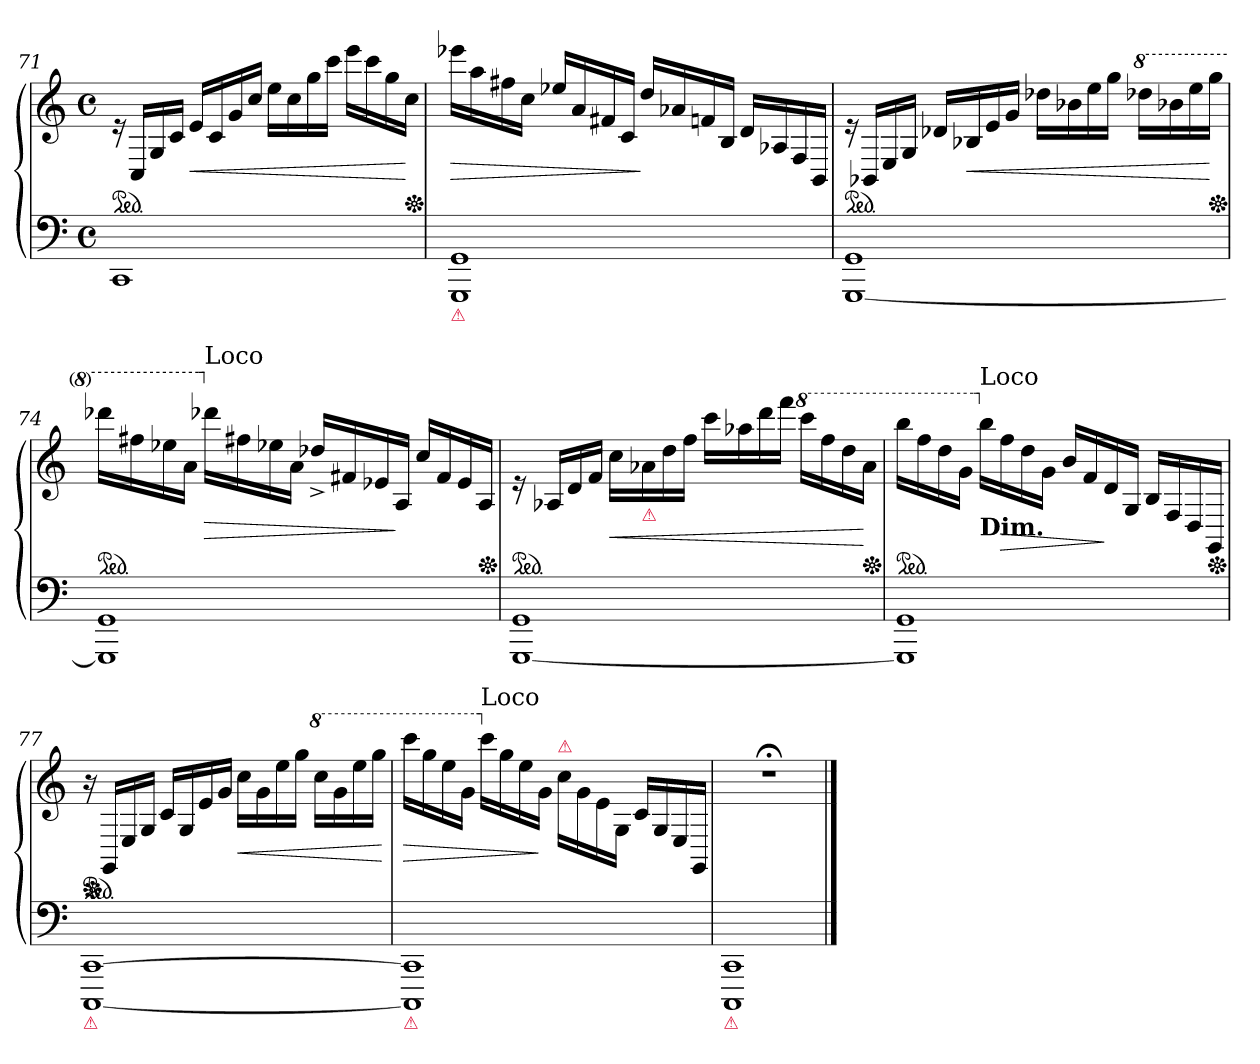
**kern	**kern	**dynam
*part1	*part1	*part1
*staff2	*staff1	*staff1/2
*clefF4	*clefG2	*
*k[]	*k[]	*
*C:	*C:	*
*M4/4	*M4/4	*
*met(c)	*met(c)	*
*	*ped	*
=71	=71	=71
1CC	16re	.
.	16C/LL	.
.	16G/	.
.	16c/JJ	.
.	16eLL	<
.	16c	.
.	16g	.
.	16ccJJ	.
.	16eeLL	.
.	16cc	.
.	16gg	.
.	16cccJJ	.
.	16eeeLL	.
.	16ccc	.
.	16gg	.
*	*Xped	*
.	16ccJJ	[
=72	=72	=72
!LO:TX:b:color=crimson:t=⚠	!	!
1GGG 1GG	16eee-XLL	>
.	16aa	.
.	16ff#X	.
.	16ccJJ	.
.	16ee-XLL	.
.	16a	.
.	16f#X	.
.	16cJJ	.
.	16ddLL	]
.	16a-X	.
.	16fn	.
.	16BJJ	.
.	16dLL	.
.	16A-X	.
.	16F/	.
.	16BB/JJ	.
=73	=73	=73
*	*ped	*
[1GGG 1GG	16re	.
.	16BB-XLL	.
.	16E/	.
.	16G/JJ	.
.	16d-XLL	.
.	16B-X	<
.	16e	.
.	16gJJ	.
.	16dd-XLL	.
.	16b-X	.
.	16ee	.
.	16ggJJ	.
*	*8va	*
.	16ddd-XLL	.
.	16bb-X	.
.	16eee	.
*	*Xped	*
.	16gggJJ	[
=74	=74	=74
*	*ped	*
1GGG] 1GG	16dddd-XLL	.
.	16fff#X	.
.	16eee-X	.
.	16aaJJ	.
*	*X8va	*
!	!LO:TX:a:t=Loco	!
.	16ddd-XLL	>
.	16ff#X	.
.	16ee-X	.
.	16aJJ	.
.	16dd-X^>LL	.
.	16f#X	.
.	16e-X	.
.	16AJJ	]
.	16ccLL	.
.	16f#	.
.	16e-	.
*	*Xped	*
.	16AJJ	.
=75	=75	=75
*	*ped	*
[1GGG 1GG	16re	.
.	16A-XLL	.
.	16d	.
.	16fJJ	.
.	16ccLL	<
!	!LO:TX:b:color=crimson:t=⚠	!
.	16a-X	.
.	16dd	.
.	16ffJJ	.
.	16cccLL	.
.	16aa-X	.
.	16ddd	.
.	16fffJJ	.
*	*8va	*
.	16ccccLL	.
.	16fff	.
.	16ddd	.
*	*Xped	*
.	16aa-JJ	[
=76	=76	=76
*	*ped	*
1GGG] 1GG	16bbbLL	.
.	16fff	.
.	16ddd	.
.	16ggJJ	.
*	*X8va	*
!	!LO:TX:c:B:t=Dim.	!
!	!LO:TX:a:t=Loco	!
.	16bbLL	.
.	16ff	>
.	16dd	.
.	16gJJ	.
.	16bLL	.
.	16f	.
.	16d	]
.	16G/JJ	.
.	16B/LL	.
.	16F/	.
.	16D/	.
*	*Xped	*
.	16GG/JJ	.
=77	=77	=77
!LO:TX:b:color=crimson:t=⚠	!	!
*	*ped	*
*	*Xped	*
[1CCC [1CC	16r	.
.	16GG/LL	.
.	16E/	.
.	16G/JJ	.
.	16c\LL	.
.	16G/	.
.	16e	.
.	16gJJ	.
.	16ccLL	<
.	16g	.
.	16ee	.
.	16ggJJ	.
*	*8va	*
.	16cccLL	.
.	16gg	.
.	16eee	.
.	16gggJJ	.
.	.	[
=78	=78	=78
!LO:TX:b:color=crimson:t=⚠	!	!
1CCC] 1CC]	16cccc\LL	>
.	16ggg\	.
.	16eee\	.
.	16gg\JJ	.
*	*X8va	*
!	!LO:TX:a:t=Loco	!
.	16ccc\LL	.
.	16gg\	.
.	16ee\	.
.	16g\JJ	]
!	!LO:TX:a:color=crimson:t=⚠	!
.	16cc\LL	.
.	16g\	.
.	16e\	.
.	16G/JJ	.
.	16c/LL	.
.	16G/	.
.	16E/	.
.	16GG/JJ	.
=79	=79	=79
!LO:TX:b:color=crimson:t=⚠	!	!
1CCC 1CC	1r;<dd	.
==	==	==
*-	*-	*-
